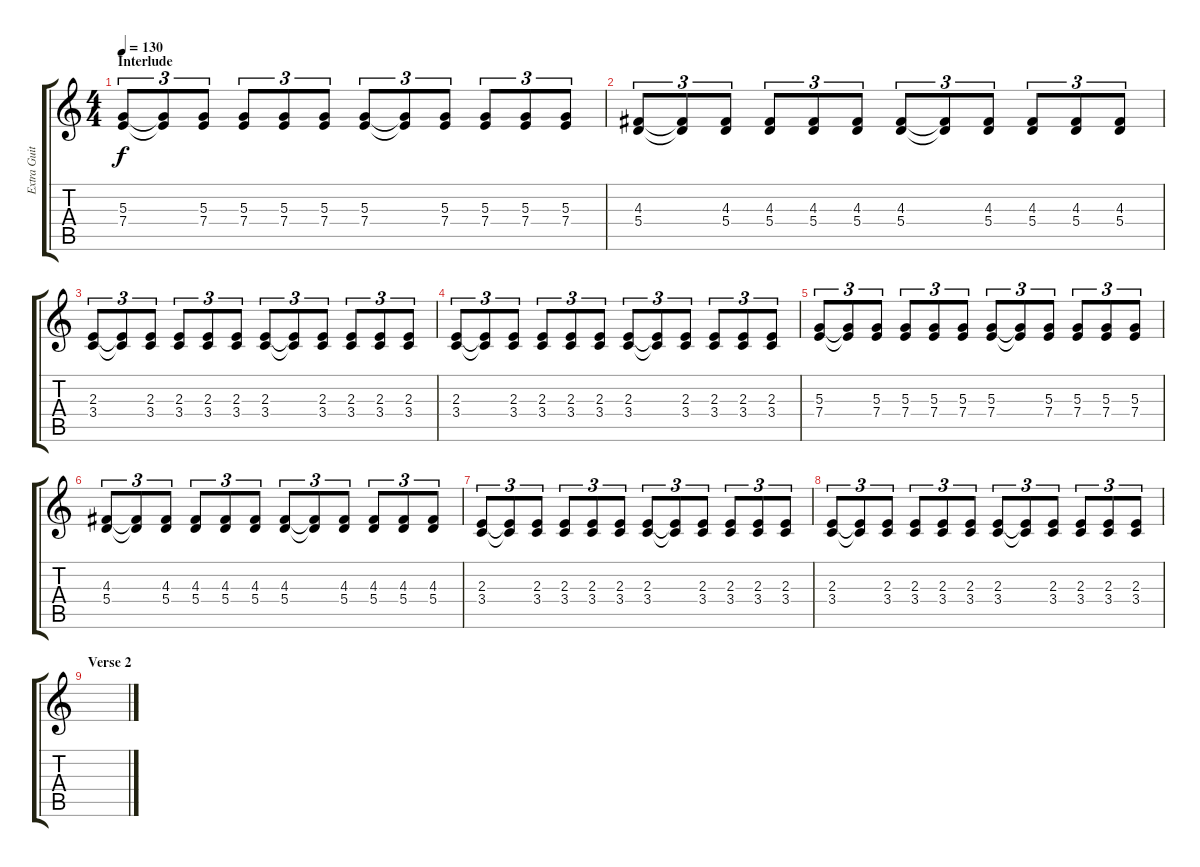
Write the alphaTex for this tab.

\track ("Extra Guitar" "Extra Guit") {instrument distortionguitar}
\staff {score tabs}
\tuning (B3 Gb3 D3 A2 E2 B1) {hide}
\ts (4 4)
\section ("" "Interlude")
\tempo 130
\clef g2
\ks c
(5.3 7.4).8{tu (3 2) dy f} (5.3{t} 7.4{t}).8{tu (3 2)} (5.3 7.4).8{tu (3 2)} (5.3 7.4).8{tu (3 2)} (5.3 7.4).8{tu (3 2)} (5.3 7.4).8{tu (3 2)} (5.3 7.4).8{tu (3 2)} (5.3{t} 7.4{t}).8{tu (3 2)} (5.3 7.4).8{tu (3 2)} (5.3 7.4).8{tu (3 2)} (5.3 7.4).8{tu (3 2)} (5.3 7.4).8{tu (3 2)} |
(4.3 5.4).8{tu (3 2)} (4.3{t} 5.4{t}).8{tu (3 2)} (4.3 5.4).8{tu (3 2)} (4.3 5.4).8{tu (3 2)} (4.3 5.4).8{tu (3 2)} (4.3 5.4).8{tu (3 2)} (4.3 5.4).8{tu (3 2)} (4.3{t} 5.4{t}).8{tu (3 2)} (4.3 5.4).8{tu (3 2)} (4.3 5.4).8{tu (3 2)} (4.3 5.4).8{tu (3 2)} (4.3 5.4).8{tu (3 2)} |
(2.3 3.4).8{tu (3 2)} (2.3{t} 3.4{t}).8{tu (3 2)} (2.3 3.4).8{tu (3 2)} (2.3 3.4).8{tu (3 2)} (2.3 3.4).8{tu (3 2)} (2.3 3.4).8{tu (3 2)} (2.3 3.4).8{tu (3 2)} (2.3{t} 3.4{t}).8{tu (3 2)} (2.3 3.4).8{tu (3 2)} (2.3 3.4).8{tu (3 2)} (2.3 3.4).8{tu (3 2)} (2.3 3.4).8{tu (3 2)} |
(2.3 3.4).8{tu (3 2)} (2.3{t} 3.4{t}).8{tu (3 2)} (2.3 3.4).8{tu (3 2)} (2.3 3.4).8{tu (3 2)} (2.3 3.4).8{tu (3 2)} (2.3 3.4).8{tu (3 2)} (2.3 3.4).8{tu (3 2)} (2.3{t} 3.4{t}).8{tu (3 2)} (2.3 3.4).8{tu (3 2)} (2.3 3.4).8{tu (3 2)} (2.3 3.4).8{tu (3 2)} (2.3 3.4).8{tu (3 2)} |
(5.3 7.4).8{tu (3 2)} (5.3{t} 7.4{t}).8{tu (3 2)} (5.3 7.4).8{tu (3 2)} (5.3 7.4).8{tu (3 2)} (5.3 7.4).8{tu (3 2)} (5.3 7.4).8{tu (3 2)} (5.3 7.4).8{tu (3 2)} (5.3{t} 7.4{t}).8{tu (3 2)} (5.3 7.4).8{tu (3 2)} (5.3 7.4).8{tu (3 2)} (5.3 7.4).8{tu (3 2)} (5.3 7.4).8{tu (3 2)} |
(4.3 5.4).8{tu (3 2)} (4.3{t} 5.4{t}).8{tu (3 2)} (4.3 5.4).8{tu (3 2)} (4.3 5.4).8{tu (3 2)} (4.3 5.4).8{tu (3 2)} (4.3 5.4).8{tu (3 2)} (4.3 5.4).8{tu (3 2)} (4.3{t} 5.4{t}).8{tu (3 2)} (4.3 5.4).8{tu (3 2)} (4.3 5.4).8{tu (3 2)} (4.3 5.4).8{tu (3 2)} (4.3 5.4).8{tu (3 2)} |
(2.3 3.4).8{tu (3 2)} (2.3{t} 3.4{t}).8{tu (3 2)} (2.3 3.4).8{tu (3 2)} (2.3 3.4).8{tu (3 2)} (2.3 3.4).8{tu (3 2)} (2.3 3.4).8{tu (3 2)} (2.3 3.4).8{tu (3 2)} (2.3{t} 3.4{t}).8{tu (3 2)} (2.3 3.4).8{tu (3 2)} (2.3 3.4).8{tu (3 2)} (2.3 3.4).8{tu (3 2)} (2.3 3.4).8{tu (3 2)} |
(2.3 3.4).8{tu (3 2)} (2.3{t} 3.4{t}).8{tu (3 2)} (2.3 3.4).8{tu (3 2)} (2.3 3.4).8{tu (3 2)} (2.3 3.4).8{tu (3 2)} (2.3 3.4).8{tu (3 2)} (2.3 3.4).8{tu (3 2)} (2.3{t} 3.4{t}).8{tu (3 2)} (2.3 3.4).8{tu (3 2)} (2.3 3.4).8{tu (3 2)} (2.3 3.4).8{tu (3 2)} (2.3 3.4).8{tu (3 2)} |
\section ("" "Verse 2")
